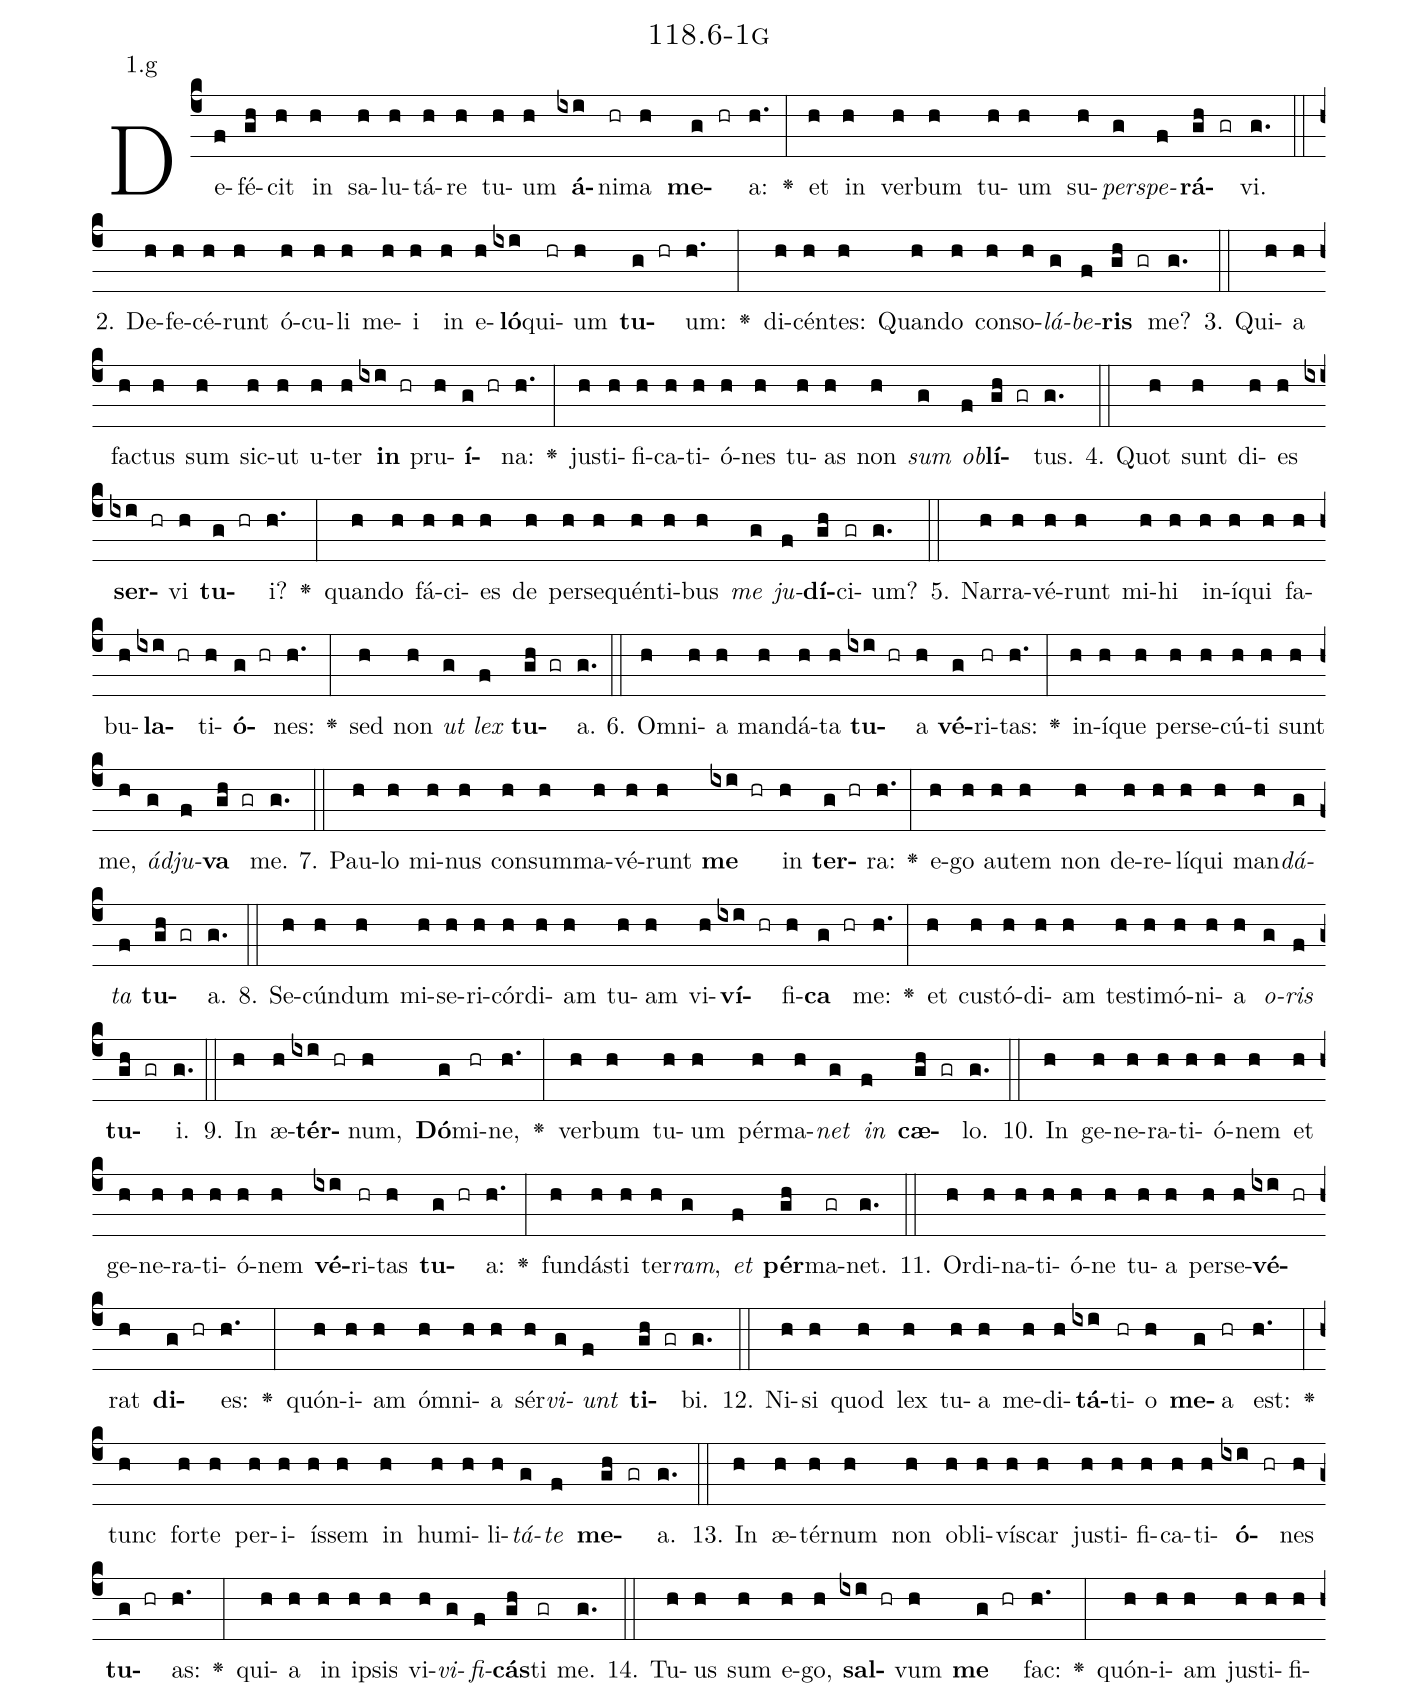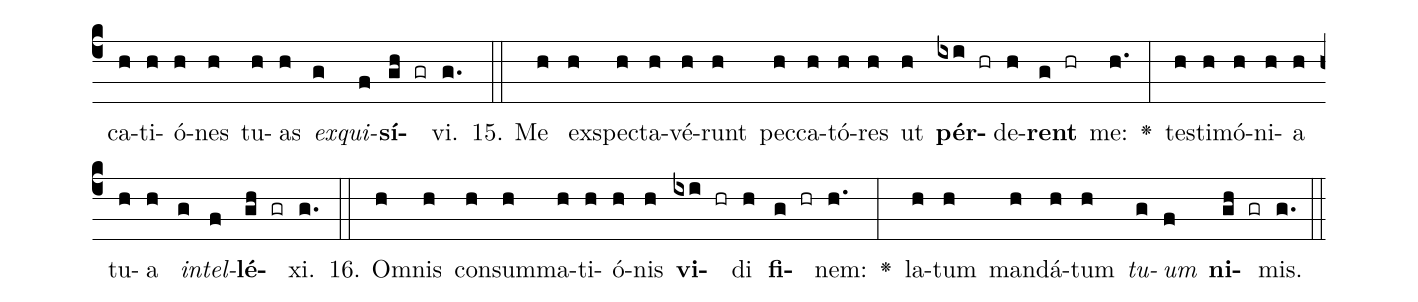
name: 118.6-1g;
annotation: 1.g;
%%
(c4)De(f)fé(gh)cit(h) in(h) sa(h)lu(h)tá(h)re(h) tu(h)um(h) <b>á</b>(ixi)ni(hr)ma(h) <b>me</b>(g hr)a:(h.) <v>\greheightstar</v>(:) et(h) in(h) ver(h)bum(h) tu(h)um(h) su(h)<i>per</i>(g)<i>spe</i>(f)<b>rá</b>(gh gr)vi.(g.) (::)
2. De(h)fe(h)cé(h)runt(h) ó(h)cu(h)li(h) me(h)i(h) in(h) e(h)<b>ló</b>(ixi)qui(hr)um(h) <b>tu</b>(g hr)um:(h.) <v>\greheightstar</v>(:) di(h)cén(h)tes:(h) Quan(h)do(h) con(h)so(h)<i>lá</i>(g)<i>be</i>(f)<b>ris</b>(gh gr) me?(g.) (::)
3. Qui(h)a(h) fac(h)tus(h) sum(h) sic(h)ut(h) u(h)ter(h) <b>in</b>(ixi hr) pru(h)<b>í</b>(g hr)na:(h.) <v>\greheightstar</v>(:) jus(h)ti(h)fi(h)ca(h)ti(h)ó(h)nes(h) tu(h)as(h) non(h) <i>sum</i>(g) <i>ob</i>(f)<b>lí</b>(gh gr)tus.(g.) (::)
4. Quot(h) sunt(h) di(h)es(h) <b>ser</b>(ixi hr)vi(h) <b>tu</b>(g hr)i?(h.) <v>\greheightstar</v>(:) quan(h)do(h) fá(h)ci(h)es(h) de(h) per(h)se(h)quén(h)ti(h)bus(h) <i>me</i>(g) <i>ju</i>(f)<b>dí</b>(gh)ci(gr)um?(g.) (::)
5. Nar(h)ra(h)vé(h)runt(h) mi(h)hi(h) in(h)í(h)qui(h) fa(h)bu(h)<b>la</b>(ixi hr)ti(h)<b>ó</b>(g hr)nes:(h.) <v>\greheightstar</v>(:) sed(h) non(h) <i>ut</i>(g) <i>lex</i>(f) <b>tu</b>(gh gr)a.(g.) (::)
6. Om(h)ni(h)a(h) man(h)dá(h)ta(h) <b>tu</b>(ixi hr)a(h) <b>vé</b>(g)ri(hr)tas:(h.) <v>\greheightstar</v>(:) in(h)í(h)que(h) per(h)se(h)cú(h)ti(h) sunt(h) me,(h) <i>ád</i>(g)<i>ju</i>(f)<b>va</b>(gh gr) me.(g.) (::)
7. Pau(h)lo(h) mi(h)nus(h) con(h)sum(h)ma(h)vé(h)runt(h) <b>me</b>(ixi hr) in(h) <b>ter</b>(g hr)ra:(h.) <v>\greheightstar</v>(:) e(h)go(h) au(h)tem(h) non(h) de(h)re(h)lí(h)qui(h) man(h)<i>dá</i>(g)<i>ta</i>(f) <b>tu</b>(gh gr)a.(g.) (::)
8. Se(h)cún(h)dum(h) mi(h)se(h)ri(h)cór(h)di(h)am(h) tu(h)am(h) vi(h)<b>ví</b>(ixi hr)fi(h)<b>ca</b>(g hr) me:(h.) <v>\greheightstar</v>(:) et(h) cus(h)tó(h)di(h)am(h) tes(h)ti(h)mó(h)ni(h)a(h) <i>o</i>(g)<i>ris</i>(f) <b>tu</b>(gh gr)i.(g.) (::)
9. In(h) æ(h)<b>tér</b>(ixi hr)num,(h) <b>Dó</b>(g)mi(hr)ne,(h.) <v>\greheightstar</v>(:) ver(h)bum(h) tu(h)um(h) pér(h)ma(h)<i>net</i>(g) <i>in</i>(f) <b>cæ</b>(gh gr)lo.(g.) (::)
10. In(h) ge(h)ne(h)ra(h)ti(h)ó(h)nem(h) et(h) ge(h)ne(h)ra(h)ti(h)ó(h)nem(h) <b>vé</b>(ixi)ri(hr)tas(h) <b>tu</b>(g hr)a:(h.) <v>\greheightstar</v>(:) fun(h)dás(h)ti(h) ter(h)<i>ram</i>,(g) <i>et</i>(f) <b>pér</b>(gh)ma(gr)net.(g.) (::)
11. Or(h)di(h)na(h)ti(h)ó(h)ne(h) tu(h)a(h) per(h)se(h)<b>vé</b>(ixi hr)rat(h) <b>di</b>(g hr)es:(h.) <v>\greheightstar</v>(:) quón(h)i(h)am(h) óm(h)ni(h)a(h) sér(h)<i>vi</i>(g)<i>unt</i>(f) <b>ti</b>(gh gr)bi.(g.) (::)
12. Ni(h)si(h) quod(h) lex(h) tu(h)a(h) me(h)di(h)<b>tá</b>(ixi)ti(hr)o(h) <b>me</b>(g)a(hr) est:(h.) <v>\greheightstar</v>(:) tunc(h) for(h)te(h) per(h)i(h)ís(h)sem(h) in(h) hu(h)mi(h)li(h)<i>tá</i>(g)<i>te</i>(f) <b>me</b>(gh gr)a.(g.) (::)
13. In(h) æ(h)tér(h)num(h) non(h) ob(h)li(h)vís(h)car(h) jus(h)ti(h)fi(h)ca(h)ti(h)<b>ó</b>(ixi hr)nes(h) <b>tu</b>(g hr)as:(h.) <v>\greheightstar</v>(:) qui(h)a(h) in(h) ip(h)sis(h) vi(h)<i>vi</i>(g)<i>fi</i>(f)<b>cás</b>(gh)ti(gr) me.(g.) (::)
14. Tu(h)us(h) sum(h) e(h)go,(h) <b>sal</b>(ixi hr)vum(h) <b>me</b>(g hr) fac:(h.) <v>\greheightstar</v>(:) quón(h)i(h)am(h) jus(h)ti(h)fi(h)ca(h)ti(h)ó(h)nes(h) tu(h)as(h) <i>ex</i>(g)<i>qui</i>(f)<b>sí</b>(gh gr)vi.(g.) (::)
15. Me(h) ex(h)spec(h)ta(h)vé(h)runt(h) pec(h)ca(h)tó(h)res(h) ut(h) <b>pér</b>(ixi hr)de(h)<b>rent</b>(g hr) me:(h.) <v>\greheightstar</v>(:) tes(h)ti(h)mó(h)ni(h)a(h) tu(h)a(h) <i>in</i>(g)<i>tel</i>(f)<b>lé</b>(gh gr)xi.(g.) (::)
16. Om(h)nis(h) con(h)sum(h)ma(h)ti(h)ó(h)nis(h) <b>vi</b>(ixi hr)di(h) <b>fi</b>(g hr)nem:(h.) <v>\greheightstar</v>(:) la(h)tum(h) man(h)dá(h)tum(h) <i>tu</i>(g)<i>um</i>(f) <b>ni</b>(gh gr)mis.(g.) (::)
